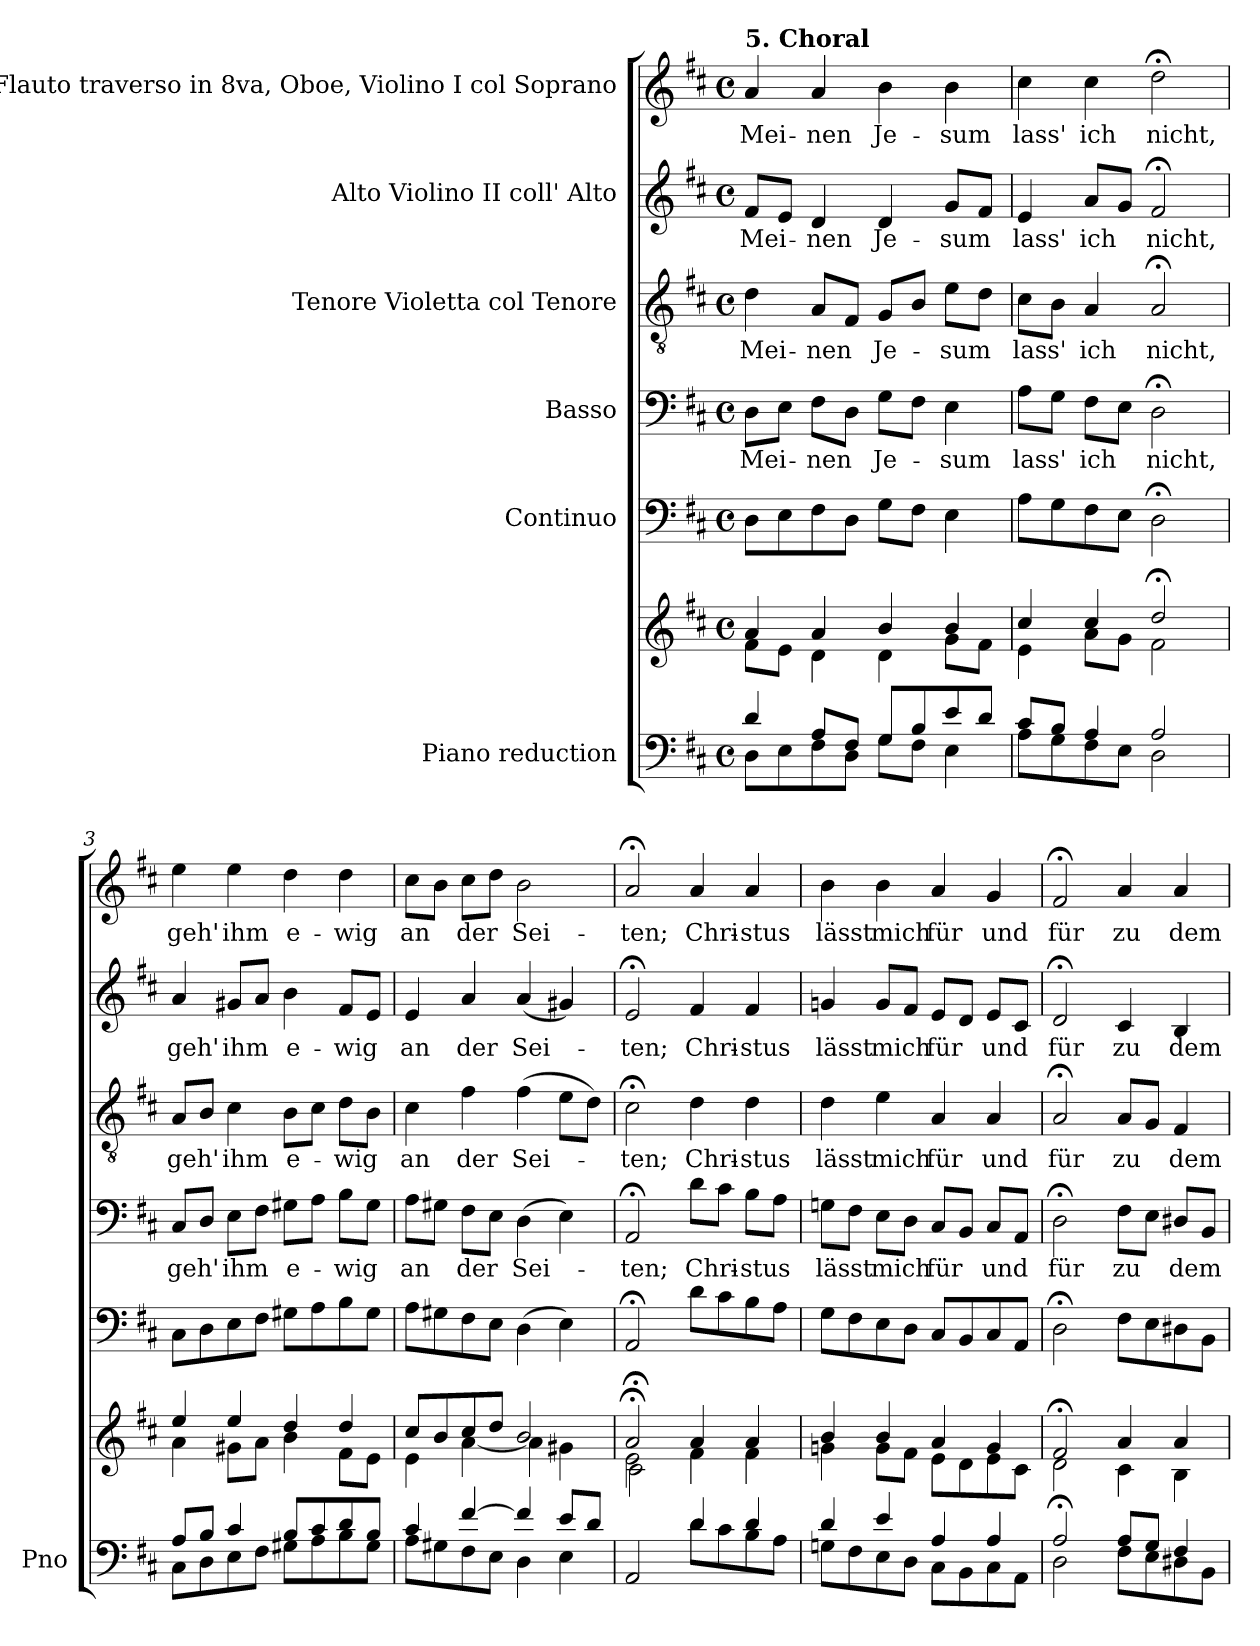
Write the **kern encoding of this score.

**kern	**kern	**kern	**kern	**text	**kern	**text	**kern	**text	**kern	**text
*part6	*part6	*part5	*part4	*part4	*part3	*part3	*part2	*part2	*part1	*part1
*staff7	*staff6	*staff5	*staff4	*staff4	*staff3	*staff3	*staff2	*staff2	*staff1	*staff1
*I"Piano reduction	*	*I"Continuo	*I"Basso	*	*I"Tenore Violetta col Tenore	*	*I"Alto Violino II coll' Alto	*	*I"Soprano Flauto traverso in 8va, Oboe, Violino I col Soprano	*
*I'Pno	*	*	*	*	*	*	*	*	*	*
*clefF4	*clefG2	*clefF4	*clefF4	*	*clefGv2	*	*clefG2	*	*clefG2	*
*k[f#c#]	*k[f#c#]	*k[f#c#]	*k[f#c#]	*	*k[f#c#]	*	*k[f#c#]	*	*k[f#c#]	*
*M4/4	*M4/4	*M4/4	*M4/4	*	*M4/4	*	*M4/4	*	*M4/4	*
*met(c)	*met(c)	*met(c)	*met(c)	*	*met(c)	*	*met(c)	*	*met(c)	*
=1	=1	=1	=1	=1	=1	=1	=1	=1	=1	=1
*^	*^	*	*	*	*	*	*	*	*	*
!	!	!	!	!	!	!	!	!	!	!	!LO:TX:a:B:t=5. Choral	!
!	!	!	!	!	!	!LO:LY:b	!	!LO:LY:b	!	!LO:LY:b	!	!LO:LY:b
4d/	8D\L	4a/	8f#\L	8D\L	8D\L	Mei-	4d\	Mei-	8f#/L	Mei-	4a/	Mei-
.	8E\	.	8e\J	8E\	8E\J	.	.	.	8e/J	.	.	.
!	!	!	!	!	!	!LO:LY:b	!	!LO:LY:b	!	!LO:LY:b	!	!LO:LY:b
8A/L	8F#\	4a/	4d\	8F#\	8F#\L	-nen	8A/L	-nen	4d/	-nen	4a/	-nen
8F#/J	8D\J	.	.	8D\J	8D\J	.	8F#/J	.	.	.	.	.
!	!	!	!	!	!	!LO:LY:b	!	!LO:LY:b	!	!LO:LY:b	!	!LO:LY:b
8G/L	8G\L	4b/	4d\	8G\L	8G\L	Je-	8G/L	Je-	4d/	Je-	4b\	Je-
8B/	8F#\J	.	.	8F#\J	8F#\J	.	8B/J	.	.	.	.	.
!	!	!	!	!	!	!LO:LY:b	!	!LO:LY:b	!	!LO:LY:b	!	!LO:LY:b
8e/	4E\	4b/	8g\L	4E\	4E\	-sum	8e\L	-sum	8g/L	-sum	4b\	-sum
8d/J	.	.	8f#\J	.	.	.	8d\J	.	8f#/J	.	.	.
=2	=2	=2	=2	=2	=2	=2	=2	=2	=2	=2	=2	=2
!	!	!	!	!	!	!LO:LY:b	!	!LO:LY:b	!	!LO:LY:b	!	!LO:LY:b
8c#/L	8A\L	4cc#/	4e\	8A\L	8A\L	lass'	8c#\L	lass'	4e/	lass'	4cc#\	lass'
8B/J	8G\	.	.	8G\	8G\J	.	8B\J	.	.	.	.	.
!	!	!	!	!	!	!LO:LY:b	!	!LO:LY:b	!	!LO:LY:b	!	!LO:LY:b
4A/	8F#\	4cc#/	8a\L	8F#\	8F#\L	ich	4A/	ich	8a/L	ich	4cc#\	ich
.	8E\J	.	8g\J	8E\J	8E\J	.	.	.	8g/J	.	.	.
!	!	!	!	!	!	!LO:LY:b	!	!LO:LY:b	!	!LO:LY:b	!	!LO:LY:b
2A/	2D\	2dd;</	2f#\	2D;<\	2D;<\	nicht,	2A;</	nicht,	2f#;</	nicht,	2dd;<\	nicht,
=3	=3	=3	=3	=3	=3	=3	=3	=3	=3	=3	=3	=3
!	!	!	!	!	!	!LO:LY:b	!	!LO:LY:b	!	!LO:LY:b	!	!LO:LY:b
8A/L	8C#\L	4ee/	4a\	8C#\L	8C#/L	geh'	8A/L	geh'	4a/	geh'	4ee\	geh'
8B/J	8D\	.	.	8D\	8D/J	.	8B/J	.	.	.	.	.
!	!	!	!	!	!	!LO:LY:b	!	!LO:LY:b	!	!LO:LY:b	!	!LO:LY:b
4c#/	8E\	4ee/	8g#X\L	8E\	8E\L	ihm	4c#\	ihm	8g#X/L	ihm	4ee\	ihm
.	8F#\J	.	8a\J	8F#\J	8F#\J	.	.	.	8a/J	.	.	.
!	!	!	!	!	!	!LO:LY:b	!	!LO:LY:b	!	!LO:LY:b	!	!LO:LY:b
8B/L	8G#X\L	4dd/	4b\	8G#X\L	8G#X\L	e-	8B\L	e-	4b\	e-	4dd\	e-
8c#/	8A\	.	.	8A\	8A\J	.	8c#\J	.	.	.	.	.
!	!	!	!	!	!	!LO:LY:b	!	!LO:LY:b	!	!LO:LY:b	!	!LO:LY:b
8d/	8B\	4dd/	8f#\L	8B\	8B\L	-wig	8d\L	-wig	8f#/L	-wig	4dd\	-wig
8B/J	8G#\J	.	8e\J	8G#\J	8G#\J	.	8B\J	.	8e/J	.	.	.
=4	=4	=4	=4	=4	=4	=4	=4	=4	=4	=4	=4	=4
!	!	!	!	!	!	!LO:LY:b	!	!LO:LY:b	!	!LO:LY:b	!	!LO:LY:b
4c#/	8A\L	8cc#/L	4e\	8A\L	8A\L	an	4c#\	an	4e/	an	8cc#\L	an
.	8G#X\	8b/	.	8G#X\	8G#X\J	.	.	.	.	.	8b\J	.
!	!	!	!	!	!	!LO:LY:b	!	!LO:LY:b	!	!LO:LY:b	!	!LO:LY:b
[4f#/	8F#\	8cc#/	[4a\	8F#\	8F#\L	der	4f#\	der	4a/	der	8cc#\L	der
.	8E\J	8dd/J	.	8E\J	8E\J	.	.	.	.	.	8dd\J	.
!	!	!	!	!	!	!LO:LY:b	!	!LO:LY:b	!	!LO:LY:b	!	!LO:LY:b
4f#/]	4D\	2b/	4a\]	(>4D\	(>4D\	Sei-	(>4f#\	Sei-	(<4a/	Sei-	2b\	Sei-
8e/L	4E\	.	4g#X\	4E\)	4E\)	.	8e\L	.	4g#X/)	.	.	.
8d/J	.	.	.	.	.	.	8d\J)	.	.	.	.	.
!!LO:LB:g=z
=5	=5	=5	=5	=5	=5	=5	=5	=5	=5	=5	=5	=5
*	*	*	*^	*	*	*	*	*	*	*	*	*
!	!	!	!	!	!	!	!LO:LY:b	!	!LO:LY:b	!	!LO:LY:b	!	!LO:LY:b
2ryy	2AA/	2a;</	2e\	2c#;\	2AA;</	2AA;</	-ten;	2c#;<\	-ten;	2e;</	-ten;	2a;</	-ten;
!	!	!	!	!	!	!	!LO:LY:b	!	!LO:LY:b	!	!LO:LY:b	!	!LO:LY:b
4d/	8d\L	4a/	4f#\	2ryy	8d\L	8d\L	Chri-	4d\	Chri-	4f#/	Chri-	4a/	Chri-
.	8c#\	.	.	.	8c#\	8c#\J	.	.	.	.	.	.	.
!	!	!	!	!	!	!	!LO:LY:b	!	!LO:LY:b	!	!LO:LY:b	!	!LO:LY:b
4d/	8B\	4a/	4f#\	.	8B\	8B\L	-stus	4d\	-stus	4f#/	-stus	4a/	-stus
.	8A\J	.	.	.	8A\J	8A\J	.	.	.	.	.	.	.
*	*	*	*v	*v	*	*	*	*	*	*	*	*	*
=6	=6	=6	=6	=6	=6	=6	=6	=6	=6	=6	=6	=6
!	!	!	!	!	!	!LO:LY:b	!	!LO:LY:b	!	!LO:LY:b	!	!LO:LY:b
4d/	8Gn\L	4b/	4gn\	8G\L	8Gn\L	lässt	4d\	lässt	4gn/	lässt	4b\	lässt
.	8F#\	.	.	8F#\	8F#\J	.	.	.	.	.	.	.
!	!	!	!	!	!	!LO:LY:b	!	!LO:LY:b	!	!LO:LY:b	!	!LO:LY:b
4e/	8E\	4b/	8g\L	8E\	8E\L	mich	4e\	mich	8g/L	mich	4b\	mich
.	8D\J	.	8f#\J	8D\J	8D\J	.	.	.	8f#/J	.	.	.
!	!	!	!	!	!	!LO:LY:b	!	!LO:LY:b	!	!LO:LY:b	!	!LO:LY:b
4A/	8C#\L	4a/	8e\L	8C#/L	8C#/L	für	4A/	für	8e/L	für	4a/	für
.	8BB\	.	8d\	8BB/	8BB/J	.	.	.	8d/J	.	.	.
!	!	!	!	!	!	!LO:LY:b	!	!LO:LY:b	!	!LO:LY:b	!	!LO:LY:b
4A/	8C#\	4g/	8e\	8C#/	8C#/L	und	4A/	und	8e/L	und	4g/	und
.	8AA\J	.	8c#\J	8AA/J	8AA/J	.	.	.	8c#/J	.	.	.
=7	=7	=7	=7	=7	=7	=7	=7	=7	=7	=7	=7	=7
!	!	!	!	!	!	!LO:LY:b	!	!LO:LY:b	!	!LO:LY:b	!	!LO:LY:b
2A;/	2D\	2f#;</	2d\	2D;<\	2D;<\	für	2A;</	für	2d;</	für	2f#;</	für
!	!	!	!	!	!	!LO:LY:b	!	!LO:LY:b	!	!LO:LY:b	!	!LO:LY:b
8A/L	8F#\L	4a/	4c#\	8F#\L	8F#\L	zu	8A/L	zu	4c#/	zu	4a/	zu
8G/J	8E\	.	.	8E\	8E\J	.	8G/J	.	.	.	.	.
!	!	!	!	!	!	!LO:LY:b	!	!LO:LY:b	!	!LO:LY:b	!	!LO:LY:b
4F#/	8D#X\	4a/	4B\	8D#X\	8D#X/L	dem	4F#/	dem	4B/	dem	4a/	dem
.	8BB\J	.	.	8BB\J	8BB/J	.	.	.	.	.	.	.
*v	*v	*	*	*	*	*	*	*	*	*	*	*
*	*v	*v	*	*	*	*	*	*	*	*	*
=	=	=	=	=	=	=	=	=	=	=
*-	*-	*-	*-	*-	*-	*-	*-	*-	*-	*-
